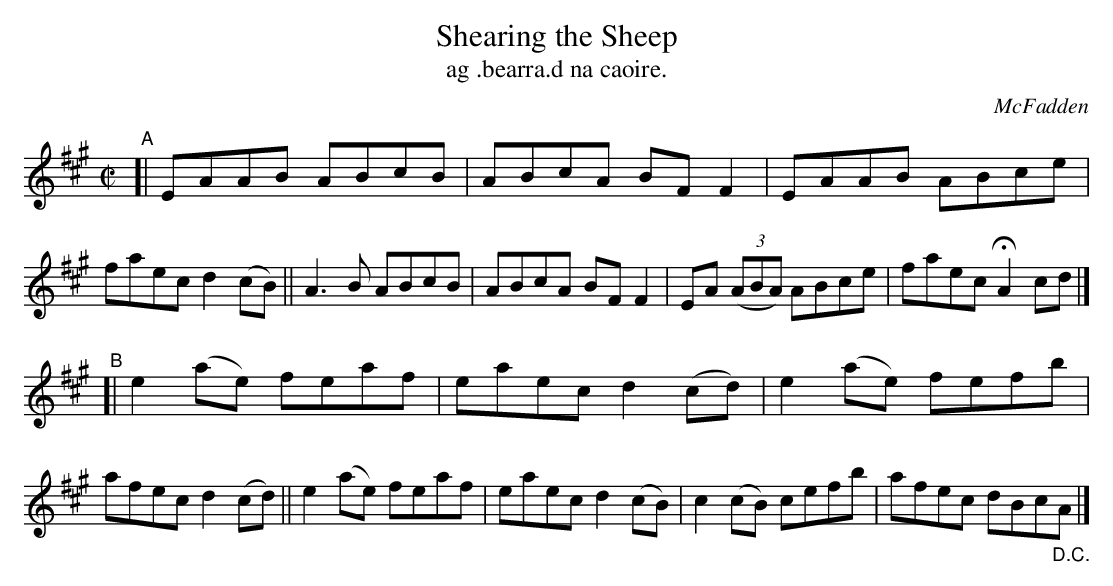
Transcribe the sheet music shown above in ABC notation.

X:1
T: Shearing the Sheep
T: ag .bearra.d na caoire.
O: McFadden
M: C|
L: 1/8
K: A
"^A"[|\
EAAB ABcB | ABcA BFF2 | EAAB ABce | faec d2(cB) ||\
A3B  ABcB | ABcA BFF2 | EA ((3ABA) ABce | faec HA2 cd |]
"^B"[|\
e2(ae) feaf | eaec d2(cd) | e2(ae) fefb | afec d2(cd) ||\
e2(ae) feaf | eaec d2(cB) | c2(cB) cefb | afec dBc"_D.C."A |]
